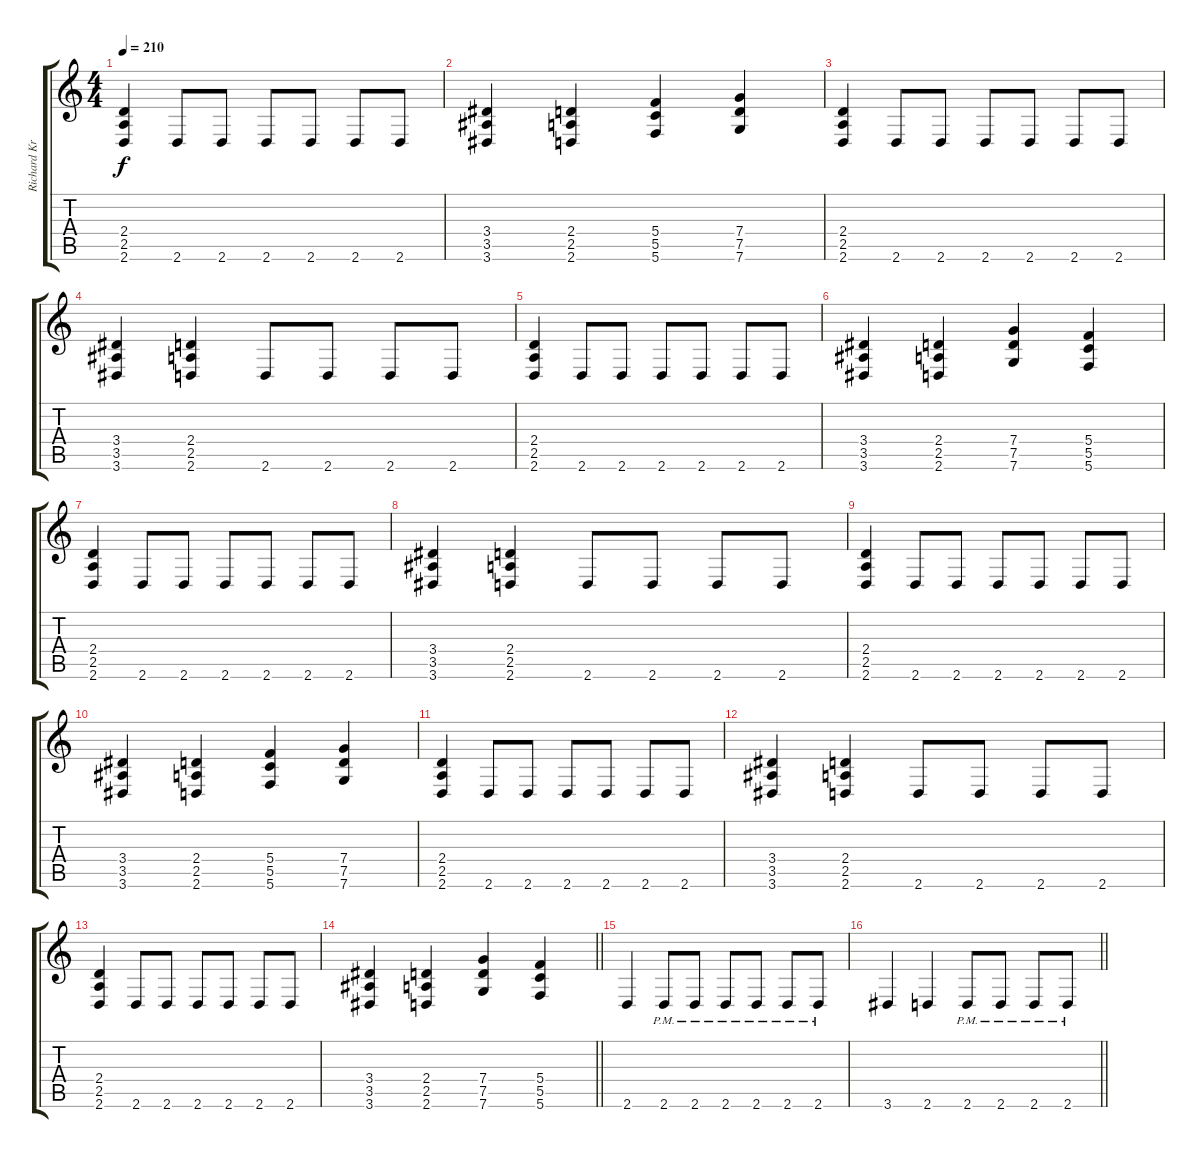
\track ("Richard Kruspe" "Richard Kr") {instrument distortionguitar}
\staff {score tabs}
\tuning (E4 C4 G3 C3 G2 C2) {hide}
\ts (4 4)
\tempo 210
\clef g2
\ks c
(2.4 2.5 2.6).4{dy f} 2.6.8 2.6.8 2.6.8 2.6.8 2.6.8 2.6.8 |
(3.4 3.5 3.6).4 (2.4 2.5 2.6).4 (5.4 5.5 5.6).4 (7.4 7.5 7.6).4 |
(2.4 2.5 2.6).4 2.6.8 2.6.8 2.6.8 2.6.8 2.6.8 2.6.8 |
(3.4 3.5 3.6).4 (2.4 2.5 2.6).4 2.6.8 2.6.8 2.6.8 2.6.8 |
(2.4 2.5 2.6).4 2.6.8 2.6.8 2.6.8 2.6.8 2.6.8 2.6.8 |
(3.4 3.5 3.6).4 (2.4 2.5 2.6).4 (7.4 7.5 7.6).4 (5.4 5.5 5.6).4 |
(2.4 2.5 2.6).4 2.6.8 2.6.8 2.6.8 2.6.8 2.6.8 2.6.8 |
(3.4 3.5 3.6).4 (2.4 2.5 2.6).4 2.6.8 2.6.8 2.6.8 2.6.8 |
(2.4 2.5 2.6).4 2.6.8 2.6.8 2.6.8 2.6.8 2.6.8 2.6.8 |
(3.4 3.5 3.6).4 (2.4 2.5 2.6).4 (5.4 5.5 5.6).4 (7.4 7.5 7.6).4 |
(2.4 2.5 2.6).4 2.6.8 2.6.8 2.6.8 2.6.8 2.6.8 2.6.8 |
(3.4 3.5 3.6).4 (2.4 2.5 2.6).4 2.6.8 2.6.8 2.6.8 2.6.8 |
(2.4 2.5 2.6).4 2.6.8 2.6.8 2.6.8 2.6.8 2.6.8 2.6.8 |
\barLineRight lightlight
(3.4 3.5 3.6).4 (2.4 2.5 2.6).4 (7.4 7.5 7.6).4 (5.4 5.5 5.6).4 |
\section ("" "")
2.6.4{volume 13 balance 8 instrument distortionguitar} 2.6{pm}.8 2.6{pm}.8 2.6{pm}.8 2.6{pm}.8 2.6{pm}.8 2.6{pm}.8 |
\barLineRight lightlight
3.6.4 2.6.4 2.6{pm}.8 2.6{pm}.8 2.6{pm}.8 2.6{pm}.8
